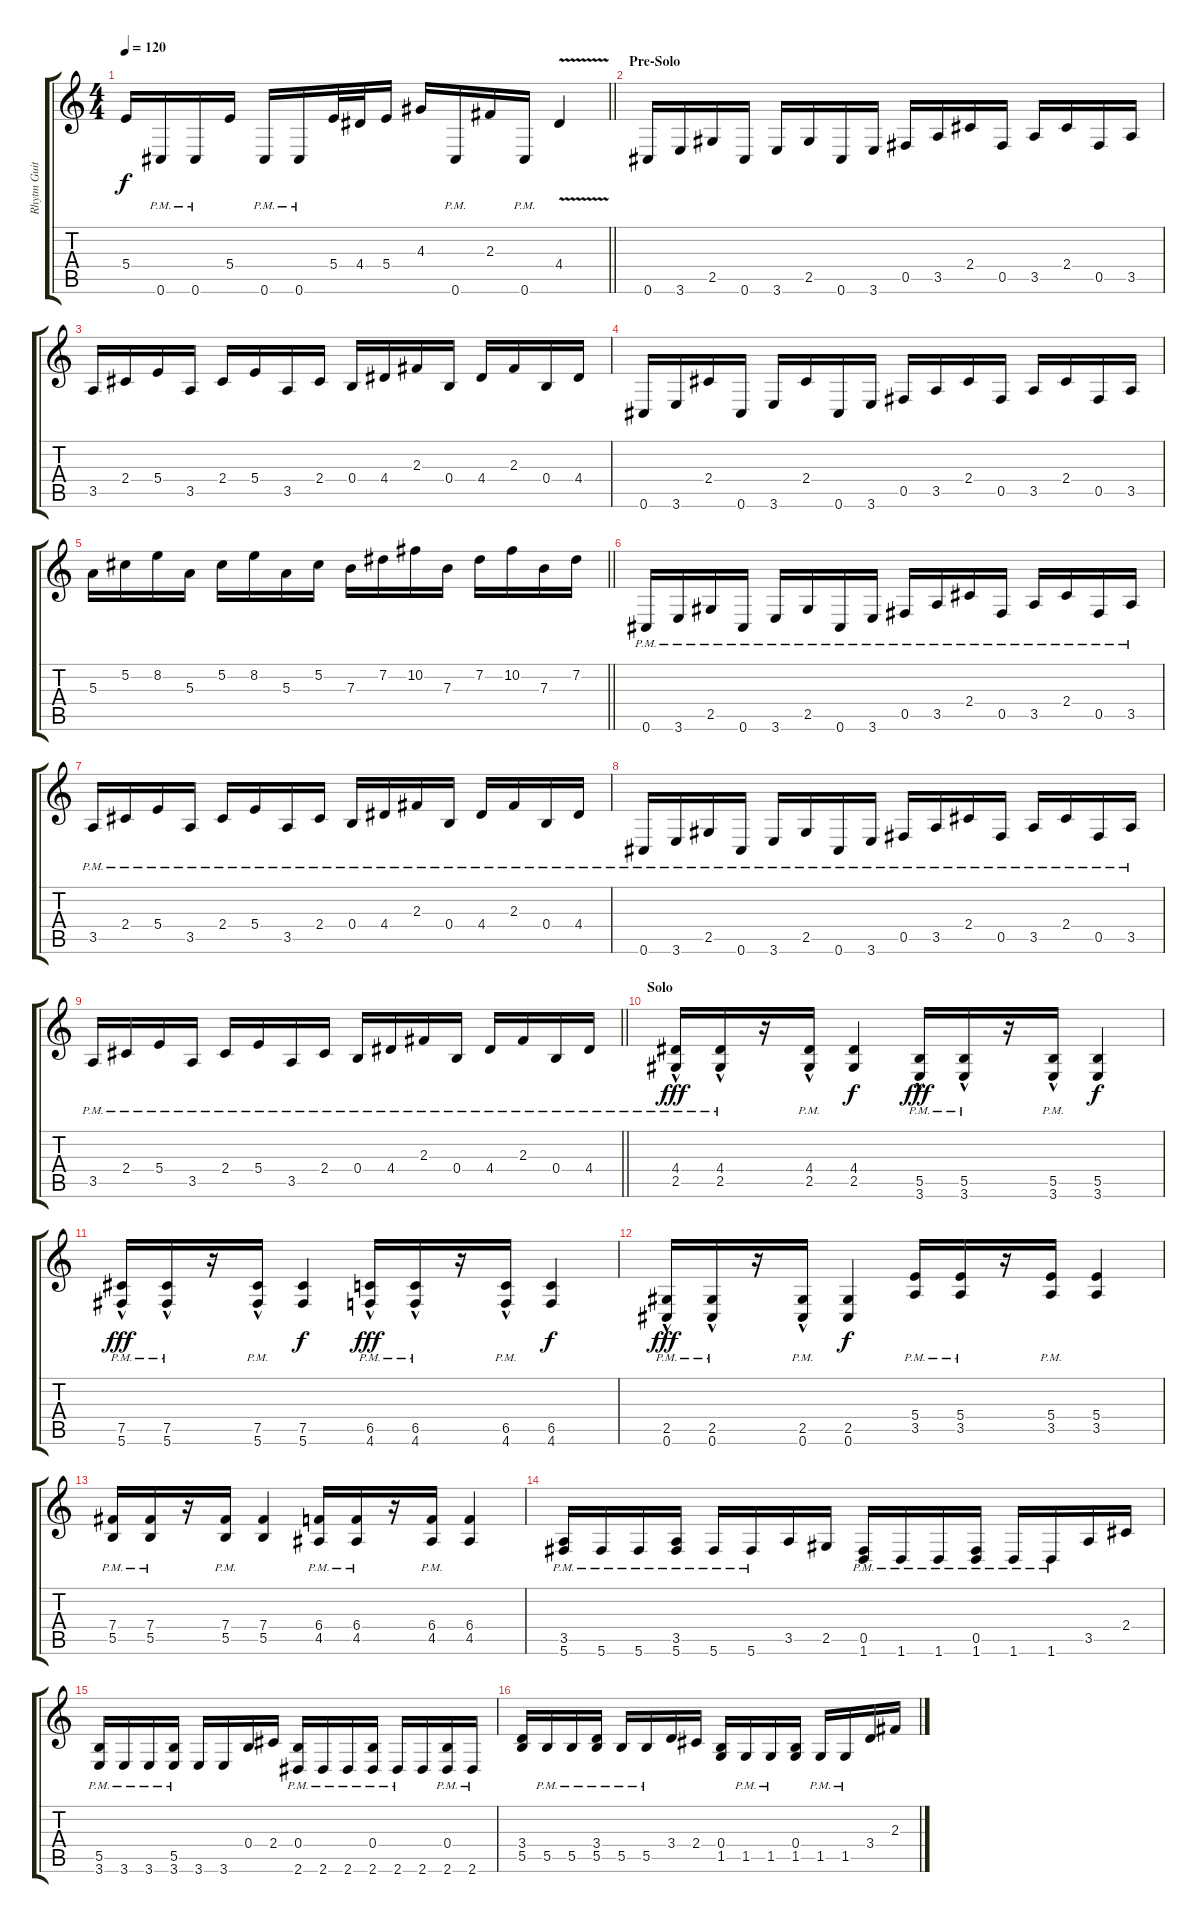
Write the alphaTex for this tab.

\track ("Rhytm Guitar" "Rhytm Guit") {instrument distortionguitar}
\staff {score tabs}
\tuning (Db4 Ab3 E3 B2 Gb2 Db2) {hide}
\ts (4 4)
\tempo 120
\clef g2
\barLineRight lightlight
\ks c
5.4.16{dy f} 0.6{pm}.16 0.6{pm}.16 5.4.16 0.6{pm}.16 0.6{pm}.16 5.4.32 4.4.32 5.4.16 4.3.16 0.6{pm}.16 2.3.16 0.6{pm}.16 4.4{v}.4 |
\section ("" "Pre-Solo")
0.6.16 3.6.16 2.5.16 0.6.16 3.6.16 2.5.16 0.6.16 3.6.16 0.5.16 3.5.16 2.4.16 0.5.16 3.5.16 2.4.16 0.5.16 3.5.16 |
3.5.16 2.4.16 5.4.16 3.5.16 2.4.16 5.4.16 3.5.16 2.4.16 0.4.16 4.4.16 2.3.16 0.4.16 4.4.16 2.3.16 0.4.16 4.4.16 |
0.6.16 3.6.16 2.4.16 0.6.16 3.6.16 2.4.16 0.6.16 3.6.16 0.5.16 3.5.16 2.4.16 0.5.16 3.5.16 2.4.16 0.5.16 3.5.16 |
\barLineRight lightlight
5.3.16 5.2.16 8.2.16 5.3.16 5.2.16 8.2.16 5.3.16 5.2.16 7.3.16 7.2.16 10.2.16 7.3.16 7.2.16 10.2.16 7.3.16 7.2.16 |
0.6{pm}.16{volume 10 balance 8} 3.6{pm}.16 2.5{pm}.16 0.6{pm}.16 3.6{pm}.16 2.5{pm}.16 0.6{pm}.16 3.6{pm}.16 0.5{pm}.16 3.5{pm}.16 2.4{pm}.16 0.5{pm}.16 3.5{pm}.16 2.4{pm}.16 0.5{pm}.16 3.5{pm}.16 |
3.5{pm}.16 2.4{pm}.16 5.4{pm}.16 3.5{pm}.16 2.4{pm}.16 5.4{pm}.16 3.5{pm}.16 2.4{pm}.16 0.4{pm}.16 4.4{pm}.16 2.3{pm}.16 0.4{pm}.16 4.4{pm}.16 2.3{pm}.16 0.4{pm}.16 4.4{pm}.16 |
0.6{pm}.16 3.6{pm}.16 2.5{pm}.16 0.6{pm}.16 3.6{pm}.16 2.5{pm}.16 0.6{pm}.16 3.6{pm}.16 0.5{pm}.16 3.5{pm}.16 2.4{pm}.16 0.5{pm}.16 3.5{pm}.16 2.4{pm}.16 0.5{pm}.16 3.5{pm}.16 |
\barLineRight lightlight
3.5{pm}.16 2.4{pm}.16 5.4{pm}.16 3.5{pm}.16 2.4{pm}.16 5.4{pm}.16 3.5{pm}.16 2.4{pm}.16 0.4{pm}.16 4.4{pm}.16 2.3{pm}.16 0.4{pm}.16 4.4{pm}.16 2.3{pm}.16 0.4{pm}.16 4.4{pm}.16 |
\section ("" "Solo")
(4.4{pm} 2.5{hac pm}).16{dy fff volume 10} (4.4{pm} 2.5{hac pm}).16 r.16 (4.4{pm} 2.5{hac pm}).16 (4.4 2.5).4{dy f} (5.5{pm} 3.6{hac pm}).16{dy fff} (5.5{pm} 3.6{hac pm}).16 r.16 (5.5{pm} 3.6{hac pm}).16 (5.5 3.6).4{dy f} |
(7.5{pm} 5.6{hac pm}).16{dy fff} (7.5{pm} 5.6{hac pm}).16 r.16 (7.5{pm} 5.6{hac pm}).16 (7.5 5.6).4{dy f} (6.5{pm} 4.6{hac pm}).16{dy fff} (6.5{pm} 4.6{hac pm}).16 r.16 (6.5{pm} 4.6{hac pm}).16 (6.5 4.6).4{dy f} |
(2.5{pm} 0.6{hac pm}).16{dy fff} (2.5{pm} 0.6{hac pm}).16 r.16 (2.5{pm} 0.6{hac pm}).16 (2.5 0.6).4{dy f} (5.4 3.5{pm}).16 (5.4 3.5{pm}).16 r.16 (5.4 3.5{pm}).16 (5.4 3.5).4 |
(7.4 5.5{pm}).16 (7.4 5.5{pm}).16 r.16 (7.4 5.5{pm}).16 (7.4 5.5).4 (6.4 4.5{pm}).16 (6.4 4.5{pm}).16 r.16 (6.4 4.5{pm}).16 (6.4 4.5).4 |
(3.5 5.6{pm}).16 5.6{pm}.16 5.6{pm}.16 (3.5 5.6{pm}).16 5.6{pm}.16 5.6{pm}.16 3.5.16 2.5.16 (0.5 1.6{pm}).16 1.6{pm}.16 1.6{pm}.16 (0.5 1.6{pm}).16 1.6{pm}.16 1.6{pm}.16 3.5.16 2.4.16 |
(5.5 3.6{pm}).16 3.6{pm}.16 3.6{pm}.16 (5.5 3.6{pm}).16 3.6.16 3.6.16 0.4.16 2.4.16 (0.4 2.6{pm}).16 2.6{pm}.16 2.6{pm}.16 (0.4 2.6{pm}).16 2.6{pm}.16 2.6.16 (0.4 2.6{pm}).16 2.6{pm}.16 |
(3.4 5.5).16 5.5{pm}.16 5.5{pm}.16 (3.4{pm} 5.5).16 5.5{pm}.16 5.5{pm}.16 3.4.16 2.4.16 (0.4 1.5).16 1.5{pm}.16 1.5{pm}.16 (0.4 1.5).16 1.5{pm}.16 1.5{pm}.16 3.4.16 2.3.16
